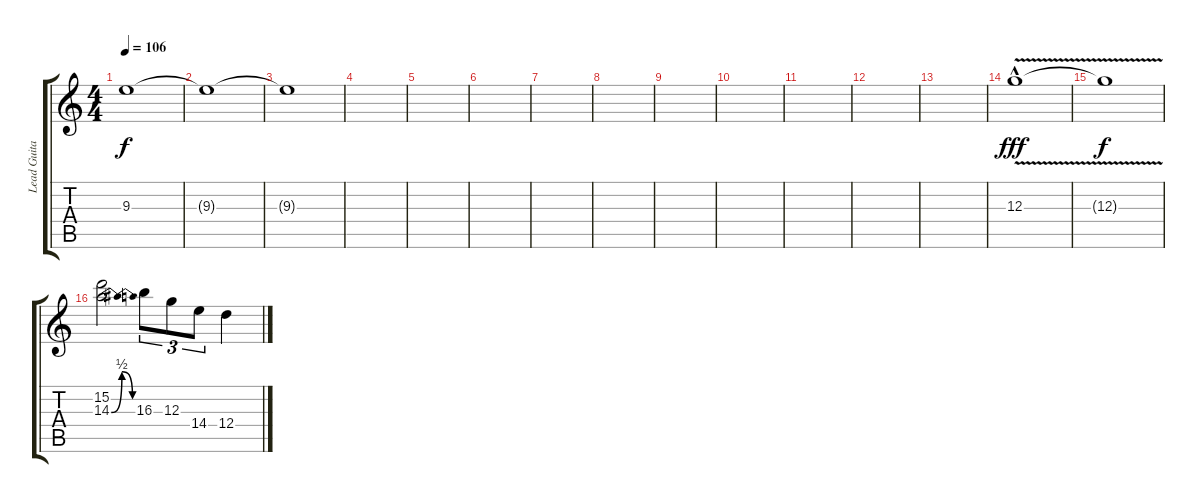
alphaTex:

\track ("Lead Guitar" "Lead Guita") {instrument overdrivenguitar}
\staff {score tabs}
\tuning (E4 B3 G3 D3 A2 E2) {hide}
\ts (4 4)
\tempo 106
\clef g2
\ks c
9.3{t}.1{dy f} |
9.3{t}.1 |
9.3{t}.1 |
|
|
|
|
|
|
|
|
|
|
12.3{v hac}.1{dy fff volume 11 instrument overdrivenguitar} |
12.3{t}.1{dy f} |
(15.2 14.3{be (bendrelease 0 0 15 2 49 2 60 0)}).2 16.3.8{tu (3 2)} 12.3.8{tu (3 2)} 14.4.8{tu (3 2)} 12.4.4
